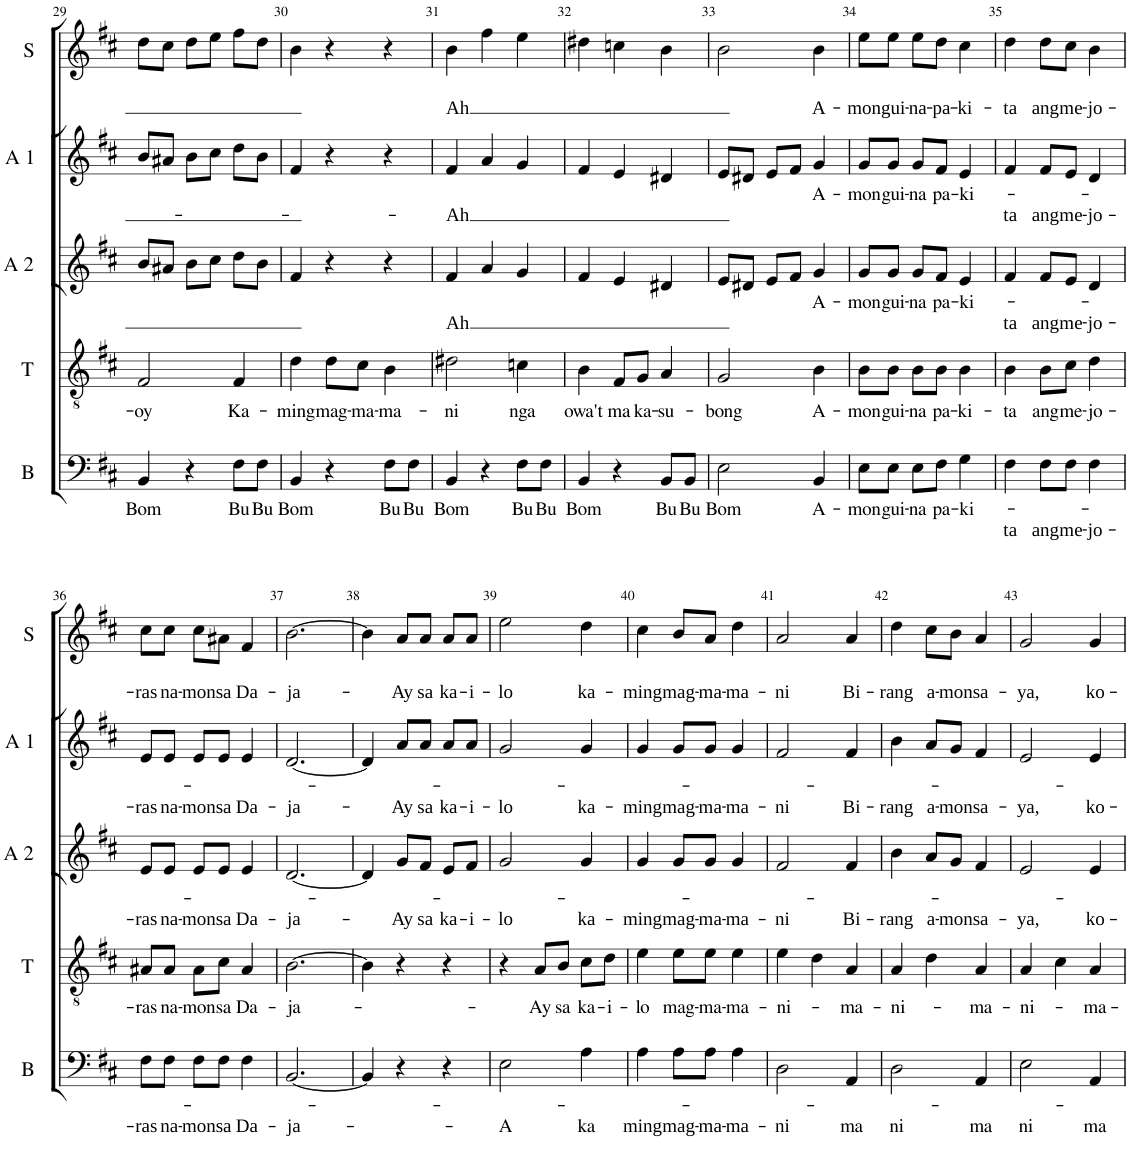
**kern	**text	**text	**kern	**text	**kern	**text	**text	**kern	**text	**text	**kern	**text	**text
*part5	*part5	*part5	*part4	*part4	*part3	*part3	*part3	*part2	*part2	*part2	*part1	*part1	*part1
*staff5	*staff5	*staff5	*staff4	*staff4	*staff3	*staff3	*staff3	*staff2	*staff2	*staff2	*staff1	*staff1	*staff1
*I"Basse	*	*	*I"Ténor	*	*I"Alto 2	*	*	*I"Alto 1	*	*	*I"Soprano	*	*
*I'B	*	*	*I'T	*	*I'A 2	*	*	*I'A 1	*	*	*I'S	*	*
!!LO:PB:g=z
*clefF4	*	*	*clefGv2	*	*clefG2	*	*	*clefG2	*	*	*clefG2	*	*
*	*	*	*	*	*Trd1c2	*	*	*	*	*	*	*	*
*k[f#c#]	*	*	*k[f#c#]	*	*k[f#c#]	*	*	*k[f#c#]	*	*	*k[f#c#]	*	*
*b:	*	*	*b:	*	*b:	*	*	*b:	*	*	*b:	*	*
*M3/4	*	*	*M3/4	*	*M3/4	*	*	*M3/4	*	*	*M3/4	*	*
=29	=29	=29	=29	=29	=29	=29	=29	=29	=29	=29	=29	=29	=29
!	!LO:LY:b	!	!	!LO:LY:b	!	!	!	!	!	!	!	!	!
4BB/	Bom	.	2F#/	-oy	8b/L	.	.	8b/L	.	.	8dd\L	.	.
.	.	.	.	.	8a#X/J	.	.	8a#X/J	.	.	8cc#\J	.	.
4r	.	.	.	.	8b\L	.	.	8b\L	.	.	8dd\L	.	.
.	.	.	.	.	8cc#\J	.	.	8cc#\J	.	.	8ee\J	.	.
!	!LO:LY:b	!	!	!LO:LY:b	!	!	!	!	!	!	!	!	!
8F#\L	Bu	.	4F#/	Ka-	8dd\L	.	.	8dd\L	.	.	8ff#\L	.	.
!	!LO:LY:b	!	!	!	!	!	!	!	!	!	!	!	!
8F#\J	Bu	.	.	.	8b\J	.	.	8b\J	.	.	8dd\J	.	.
=30	=30	=30	=30	=30	=30	=30	=30	=30	=30	=30	=30	=30	=30
!	!LO:LY:b	!	!	!LO:LY:b	!	!	!	!	!	!	!	!	!
4BB/	Bom	.	4d\	-ming	4f#/	.	.	4f#/	.	.	4b\	.	.
!	!	!	!	!LO:LY:b	!	!	!	!	!	!	!	!	!
4r	.	.	8d\L	mag-	4r	.	.	4r	.	.	4r	.	.
!	!	!	!	!LO:LY:b	!	!	!	!	!	!	!	!	!
.	.	.	8c#\J	-ma-	.	.	.	.	.	.	.	.	.
!	!LO:LY:b	!	!	!LO:LY:b	!	!	!	!	!	!	!	!	!
8F#\L	Bu	.	4B\	-ma-	4r	.	.	4r	.	.	4r	.	.
!	!LO:LY:b	!	!	!	!	!	!	!	!	!	!	!	!
8F#\J	Bu	.	.	.	.	.	.	.	.	.	.	.	.
=31	=31	=31	=31	=31	=31	=31	=31	=31	=31	=31	=31	=31	=31
!	!LO:LY:b	!	!	!LO:LY:b	!	!	!LO:LY:b	!	!	!LO:LY:b	!	!	!LO:LY:b
4BB/	Bom	.	2d#X\	-ni	4f#/	.	-Ah	4f#/	.	-Ah	4b\	.	-Ah
4r	.	.	.	.	4a/	.	.	4a/	.	.	4ff#\	.	.
!	!LO:LY:b	!	!	!LO:LY:b	!	!	!	!	!	!	!	!	!
8F#\L	Bu	.	4cn\	nga	4g/	.	.	4g/	.	.	4ee\	.	.
!	!LO:LY:b	!	!	!	!	!	!	!	!	!	!	!	!
8F#\J	Bu	.	.	.	.	.	.	.	.	.	.	.	.
=32	=32	=32	=32	=32	=32	=32	=32	=32	=32	=32	=32	=32	=32
!	!LO:LY:b	!	!	!LO:LY:b	!	!	!	!	!	!	!	!	!
4BB/	Bom	.	4B\	owa't	4f#/	.	.	4f#/	.	.	4dd#X\	.	.
!	!	!	!	!LO:LY:b	!	!	!	!	!	!	!	!	!
4r	.	.	8F#/L	ma	4e/	.	.	4e/	.	.	4ccn\	.	.
!	!	!	!	!LO:LY:b	!	!	!	!	!	!	!	!	!
.	.	.	8G/J	ka-	.	.	.	.	.	.	.	.	.
!	!LO:LY:b	!	!	!LO:LY:b	!	!	!	!	!	!	!	!	!
8BB/L	Bu	.	4A/	-su-	4d#X/	.	.	4d#X/	.	.	4b\	.	.
!	!LO:LY:b	!	!	!	!	!	!	!	!	!	!	!	!
8BB/J	Bu	.	.	.	.	.	.	.	.	.	.	.	.
=33	=33	=33	=33	=33	=33	=33	=33	=33	=33	=33	=33	=33	=33
!	!LO:LY:b	!	!	!LO:LY:b	!	!	!	!	!	!	!	!	!
2E\	Bom	.	2G/	-bong	8e/L	.	.	8e/L	.	.	2b\	.	.
.	.	.	.	.	8d#X/J	.	.	8d#X/J	.	.	.	.	.
.	.	.	.	.	8e/L	.	.	8e/L	.	.	.	.	.
.	.	.	.	.	8f#/J	.	.	8f#/J	.	.	.	.	.
!	!LO:LY:b	!	!	!LO:LY:b	!	!LO:LY:b	!	!	!LO:LY:b	!	!	!	!LO:LY:b
4BB/	A-	.	4B\	A-	4g/	A-	.	4g/	A-	.	4b\	.	A-
=34	=34	=34	=34	=34	=34	=34	=34	=34	=34	=34	=34	=34	=34
!	!LO:LY:b	!	!	!LO:LY:b	!	!LO:LY:b	!	!	!LO:LY:b	!	!	!	!LO:LY:b
8E\L	-mon	.	8B\L	-mon	8g/L	-mon	.	8g/L	-mon	.	8ee\L	.	-mon
!	!LO:LY:b	!	!	!LO:LY:b	!	!LO:LY:b	!	!	!LO:LY:b	!	!	!	!LO:LY:b
8E\J	gui-	.	8B\J	gui-	8g/J	gui-	.	8g/J	gui-	.	8ee\J	.	gui-
!	!LO:LY:b	!	!	!LO:LY:b	!	!LO:LY:b	!	!	!LO:LY:b	!	!	!	!LO:LY:b
8E\L	-na	.	8B\L	-na	8g/L	-na	.	8g/L	-na	.	8ee\L	.	-na-
!	!LO:LY:b	!	!	!LO:LY:b	!	!LO:LY:b	!	!	!LO:LY:b	!	!	!	!LO:LY:b
8F#\J	pa-	.	8B\J	pa-	8f#/J	pa-	.	8f#/J	pa-	.	8dd\J	.	-pa-
!	!LO:LY:b	!	!	!LO:LY:b	!	!LO:LY:b	!	!	!LO:LY:b	!	!	!	!LO:LY:b
4G\	-ki-	.	4B\	-ki-	4e/	-ki-	.	4e/	-ki-	.	4cc#\	.	-ki-
=35	=35	=35	=35	=35	=35	=35	=35	=35	=35	=35	=35	=35	=35
!	!	!LO:LY:b	!	!LO:LY:b	!	!	!LO:LY:b	!	!	!LO:LY:b	!	!	!LO:LY:b
4F#\	.	-ta	4B\	-ta	4f#/	.	-ta	4f#/	.	-ta	4dd\	.	-ta
!	!	!LO:LY:b	!	!LO:LY:b	!	!	!LO:LY:b	!	!	!LO:LY:b	!	!	!LO:LY:b
8F#\L	.	ang	8B\L	ang	8f#/L	.	ang	8f#/L	.	ang	8dd\L	.	ang
!	!	!LO:LY:b	!	!LO:LY:b	!	!	!LO:LY:b	!	!	!LO:LY:b	!	!	!LO:LY:b
8F#\J	.	me-	8c#\J	me-	8e/J	.	me-	8e/J	.	me-	8cc#\J	.	me-
!	!	!LO:LY:b	!	!LO:LY:b	!	!	!LO:LY:b	!	!	!LO:LY:b	!	!	!LO:LY:b
4F#\	.	-jo-	4d\	-jo-	4d/	.	-jo-	4d/	.	-jo-	4b\	.	-jo-
!!LO:LB:g=z
=36	=36	=36	=36	=36	=36	=36	=36	=36	=36	=36	=36	=36	=36
!	!	!LO:LY:b	!	!LO:LY:b	!	!	!LO:LY:b	!	!	!LO:LY:b	!	!	!LO:LY:b
8F#\L	.	-ras	8A#X/L	-ras	8e/L	.	-ras	8e/L	.	-ras	8cc#\L	.	-ras
!	!	!LO:LY:b	!	!LO:LY:b	!	!	!LO:LY:b	!	!	!LO:LY:b	!	!	!LO:LY:b
8F#\J	.	na-	8A#/J	na-	8e/J	.	na-	8e/J	.	na-	8cc#\J	.	na-
!	!	!LO:LY:b	!	!LO:LY:b	!	!	!LO:LY:b	!	!	!LO:LY:b	!	!	!LO:LY:b
8F#\L	.	-mon	8A#\L	-mon	8e/L	.	-mon	8e/L	.	-mon	8cc#\L	.	-mon
!	!	!LO:LY:b	!	!LO:LY:b	!	!	!LO:LY:b	!	!	!LO:LY:b	!	!	!LO:LY:b
8F#\J	.	sa	8c#\J	sa	8e/J	.	sa	8e/J	.	sa	8a#X\J	.	sa
!	!	!LO:LY:b	!	!LO:LY:b	!	!	!LO:LY:b	!	!	!LO:LY:b	!	!	!LO:LY:b
4F#\	.	Da-	4A#/	Da-	4e/	.	Da-	4e/	.	Da-	4f#/	.	Da-
=37	=37	=37	=37	=37	=37	=37	=37	=37	=37	=37	=37	=37	=37
!	!	!LO:LY:b	!	!LO:LY:b	!	!	!LO:LY:b	!	!	!LO:LY:b	!	!	!LO:LY:b
[2.BB/	.	-ja-	[2.B\	-ja-	[2.d/	.	-ja-	[2.d/	.	-ja-	[2.b\	.	-ja-
=38	=38	=38	=38	=38	=38	=38	=38	=38	=38	=38	=38	=38	=38
4BB/]	.	.	4B\]	.	4d/]	.	.	4d/]	.	.	4b\]	.	.
!	!	!	!	!	!	!	!LO:LY:b	!	!	!LO:LY:b	!	!	!LO:LY:b
4r	.	.	4r	.	8g/L	.	-Ay	8a/L	.	-Ay	8a/L	.	-Ay
!	!	!	!	!	!	!	!LO:LY:b	!	!	!LO:LY:b	!	!	!LO:LY:b
.	.	.	.	.	8f#/J	.	sa	8a/J	.	sa	8a/J	.	sa
!	!	!	!	!	!	!	!LO:LY:b	!	!	!LO:LY:b	!	!	!LO:LY:b
4r	.	.	4r	.	8e/L	.	ka-	8a/L	.	ka-	8a/L	.	ka-
!	!	!	!	!	!	!	!LO:LY:b	!	!	!LO:LY:b	!	!	!LO:LY:b
.	.	.	.	.	8f#/J	.	-i-	8a/J	.	-i-	8a/J	.	-i-
=39	=39	=39	=39	=39	=39	=39	=39	=39	=39	=39	=39	=39	=39
!	!	!LO:LY:b	!	!	!	!	!LO:LY:b	!	!	!LO:LY:b	!	!	!LO:LY:b
2E\	.	A	4r	.	2g/	.	-lo	2g/	.	-lo	2ee\	.	-lo
!	!	!	!	!LO:LY:b	!	!	!	!	!	!	!	!	!
.	.	.	8A/L	-Ay	.	.	.	.	.	.	.	.	.
!	!	!	!	!LO:LY:b	!	!	!	!	!	!	!	!	!
.	.	.	8B/J	sa	.	.	.	.	.	.	.	.	.
!	!	!LO:LY:b	!	!LO:LY:b	!	!	!LO:LY:b	!	!	!LO:LY:b	!	!	!LO:LY:b
4A\	.	ka	8c#\L	ka-	4g/	.	ka-	4g/	.	ka-	4dd\	.	ka-
!	!	!	!	!LO:LY:b	!	!	!	!	!	!	!	!	!
.	.	.	8d\J	-i-	.	.	.	.	.	.	.	.	.
=40	=40	=40	=40	=40	=40	=40	=40	=40	=40	=40	=40	=40	=40
!	!	!LO:LY:b	!	!LO:LY:b	!	!	!LO:LY:b	!	!	!LO:LY:b	!	!	!LO:LY:b
4A\	.	-ming	4e\	-lo	4g/	.	-ming	4g/	.	-ming	4cc#\	.	-ming
!	!	!LO:LY:b	!	!LO:LY:b	!	!	!LO:LY:b	!	!	!LO:LY:b	!	!	!LO:LY:b
8A\L	.	mag-	8e\L	mag-	8g/L	.	mag-	8g/L	.	mag-	8b/L	.	mag-
!	!	!LO:LY:b	!	!LO:LY:b	!	!	!LO:LY:b	!	!	!LO:LY:b	!	!	!LO:LY:b
8A\J	.	-ma-	8e\J	-ma-	8g/J	.	-ma-	8g/J	.	-ma-	8a/J	.	-ma-
!	!	!LO:LY:b	!	!LO:LY:b	!	!	!LO:LY:b	!	!	!LO:LY:b	!	!	!LO:LY:b
4A\	.	-ma-	4e\	-ma-	4g/	.	-ma-	4g/	.	-ma-	4dd\	.	-ma-
=41	=41	=41	=41	=41	=41	=41	=41	=41	=41	=41	=41	=41	=41
!	!	!LO:LY:b	!	!LO:LY:b	!	!	!LO:LY:b	!	!	!LO:LY:b	!	!	!LO:LY:b
2D\	.	-ni	4e\	-ni-	2f#/	.	-ni	2f#/	.	-ni	2a/	.	-ni
.	.	.	4d\	.	.	.	.	.	.	.	.	.	.
!	!	!LO:LY:b	!	!LO:LY:b	!	!	!LO:LY:b	!	!	!LO:LY:b	!	!	!LO:LY:b
4AA/	.	ma	4A/	-ma-	4f#/	.	Bi-	4f#/	.	Bi-	4a/	.	Bi-
=42	=42	=42	=42	=42	=42	=42	=42	=42	=42	=42	=42	=42	=42
!	!	!LO:LY:b	!	!LO:LY:b	!	!	!LO:LY:b	!	!	!LO:LY:b	!	!	!LO:LY:b
2D\	.	ni	4A/	-ni-	4b\	.	-rang	4b\	.	-rang	4dd\	.	-rang
!	!	!	!	!	!	!	!LO:LY:b	!	!	!LO:LY:b	!	!	!LO:LY:b
.	.	.	4d\	.	8a/L	.	a-	8a/L	.	a-	8cc#\L	.	a-
!	!	!	!	!	!	!	!LO:LY:b	!	!	!LO:LY:b	!	!	!LO:LY:b
.	.	.	.	.	8g/J	.	-mon	8g/J	.	-mon	8b\J	.	-mon
!	!	!LO:LY:b	!	!LO:LY:b	!	!	!LO:LY:b	!	!	!LO:LY:b	!	!	!LO:LY:b
4AA/	.	ma	4A/	-ma-	4f#/	.	sa-	4f#/	.	sa-	4a/	.	sa-
=43	=43	=43	=43	=43	=43	=43	=43	=43	=43	=43	=43	=43	=43
!	!	!LO:LY:b	!	!LO:LY:b	!	!	!LO:LY:b	!	!	!LO:LY:b	!	!	!LO:LY:b
2E\	.	ni	4A/	-ni-	2e/	.	-ya,	2e/	.	-ya,	2g/	.	-ya,
.	.	.	4c#\	.	.	.	.	.	.	.	.	.	.
!	!	!LO:LY:b	!	!LO:LY:b	!	!	!LO:LY:b	!	!	!LO:LY:b	!	!	!LO:LY:b
4AA/	.	ma	4A/	-ma-	4e/	.	ko-	4e/	.	ko-	4g/	.	ko-
=	=	=	=	=	=	=	=	=	=	=	=	=	=
*-	*-	*-	*-	*-	*-	*-	*-	*-	*-	*-	*-	*-	*-
